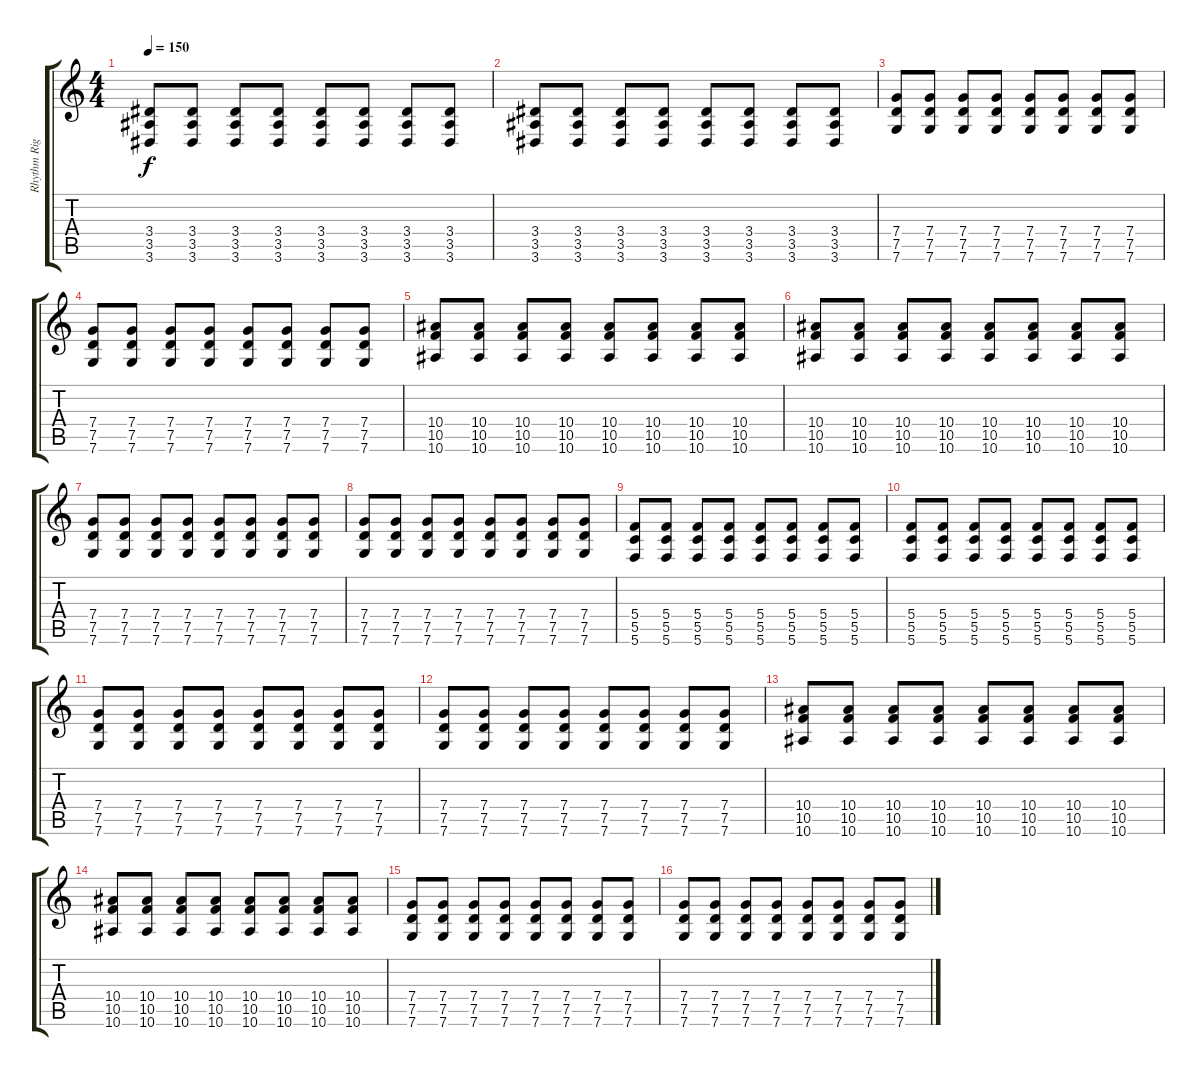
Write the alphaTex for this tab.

\track ("Rhythm Right" "Rhythm Rig") {instrument distortionguitar}
\staff {score tabs}
\tuning (D4 A3 F3 C3 G2 C2) {hide}
\ts (4 4)
\tempo 150
\clef g2
\ks c
(3.4 3.5 3.6).8{dy f} (3.4 3.5 3.6).8 (3.4 3.5 3.6).8 (3.4 3.5 3.6).8 (3.4 3.5 3.6).8 (3.4 3.5 3.6).8 (3.4 3.5 3.6).8 (3.4 3.5 3.6).8 |
(3.4 3.5 3.6).8 (3.4 3.5 3.6).8 (3.4 3.5 3.6).8 (3.4 3.5 3.6).8 (3.4 3.5 3.6).8 (3.4 3.5 3.6).8 (3.4 3.5 3.6).8 (3.4 3.5 3.6).8 |
(7.4 7.5 7.6).8 (7.4 7.5 7.6).8 (7.4 7.5 7.6).8 (7.4 7.5 7.6).8 (7.4 7.5 7.6).8 (7.4 7.5 7.6).8 (7.4 7.5 7.6).8 (7.4 7.5 7.6).8 |
(7.4 7.5 7.6).8 (7.4 7.5 7.6).8 (7.4 7.5 7.6).8 (7.4 7.5 7.6).8 (7.4 7.5 7.6).8 (7.4 7.5 7.6).8 (7.4 7.5 7.6).8 (7.4 7.5 7.6).8 |
(10.4 10.5 10.6).8 (10.4 10.5 10.6).8 (10.4 10.5 10.6).8 (10.4 10.5 10.6).8 (10.4 10.5 10.6).8 (10.4 10.5 10.6).8 (10.4 10.5 10.6).8 (10.4 10.5 10.6).8 |
(10.4 10.5 10.6).8 (10.4 10.5 10.6).8 (10.4 10.5 10.6).8 (10.4 10.5 10.6).8 (10.4 10.5 10.6).8 (10.4 10.5 10.6).8 (10.4 10.5 10.6).8 (10.4 10.5 10.6).8 |
(7.4 7.5 7.6).8 (7.4 7.5 7.6).8 (7.4 7.5 7.6).8 (7.4 7.5 7.6).8 (7.4 7.5 7.6).8 (7.4 7.5 7.6).8 (7.4 7.5 7.6).8 (7.4 7.5 7.6).8 |
(7.4 7.5 7.6).8 (7.4 7.5 7.6).8 (7.4 7.5 7.6).8 (7.4 7.5 7.6).8 (7.4 7.5 7.6).8 (7.4 7.5 7.6).8 (7.4 7.5 7.6).8 (7.4 7.5 7.6).8 |
(5.4 5.5 5.6).8 (5.4 5.5 5.6).8 (5.4 5.5 5.6).8 (5.4 5.5 5.6).8 (5.4 5.5 5.6).8 (5.4 5.5 5.6).8 (5.4 5.5 5.6).8 (5.4 5.5 5.6).8 |
(5.4 5.5 5.6).8 (5.4 5.5 5.6).8 (5.4 5.5 5.6).8 (5.4 5.5 5.6).8 (5.4 5.5 5.6).8 (5.4 5.5 5.6).8 (5.4 5.5 5.6).8 (5.4 5.5 5.6).8 |
(7.4 7.5 7.6).8 (7.4 7.5 7.6).8 (7.4 7.5 7.6).8 (7.4 7.5 7.6).8 (7.4 7.5 7.6).8 (7.4 7.5 7.6).8 (7.4 7.5 7.6).8 (7.4 7.5 7.6).8 |
(7.4 7.5 7.6).8 (7.4 7.5 7.6).8 (7.4 7.5 7.6).8 (7.4 7.5 7.6).8 (7.4 7.5 7.6).8 (7.4 7.5 7.6).8 (7.4 7.5 7.6).8 (7.4 7.5 7.6).8 |
(10.4 10.5 10.6).8 (10.4 10.5 10.6).8 (10.4 10.5 10.6).8 (10.4 10.5 10.6).8 (10.4 10.5 10.6).8 (10.4 10.5 10.6).8 (10.4 10.5 10.6).8 (10.4 10.5 10.6).8 |
(10.4 10.5 10.6).8 (10.4 10.5 10.6).8 (10.4 10.5 10.6).8 (10.4 10.5 10.6).8 (10.4 10.5 10.6).8 (10.4 10.5 10.6).8 (10.4 10.5 10.6).8 (10.4 10.5 10.6).8 |
(7.4 7.5 7.6).8 (7.4 7.5 7.6).8 (7.4 7.5 7.6).8 (7.4 7.5 7.6).8 (7.4 7.5 7.6).8 (7.4 7.5 7.6).8 (7.4 7.5 7.6).8 (7.4 7.5 7.6).8 |
(7.4 7.5 7.6).8 (7.4 7.5 7.6).8 (7.4 7.5 7.6).8 (7.4 7.5 7.6).8 (7.4 7.5 7.6).8 (7.4 7.5 7.6).8 (7.4 7.5 7.6).8 (7.4 7.5 7.6).8
